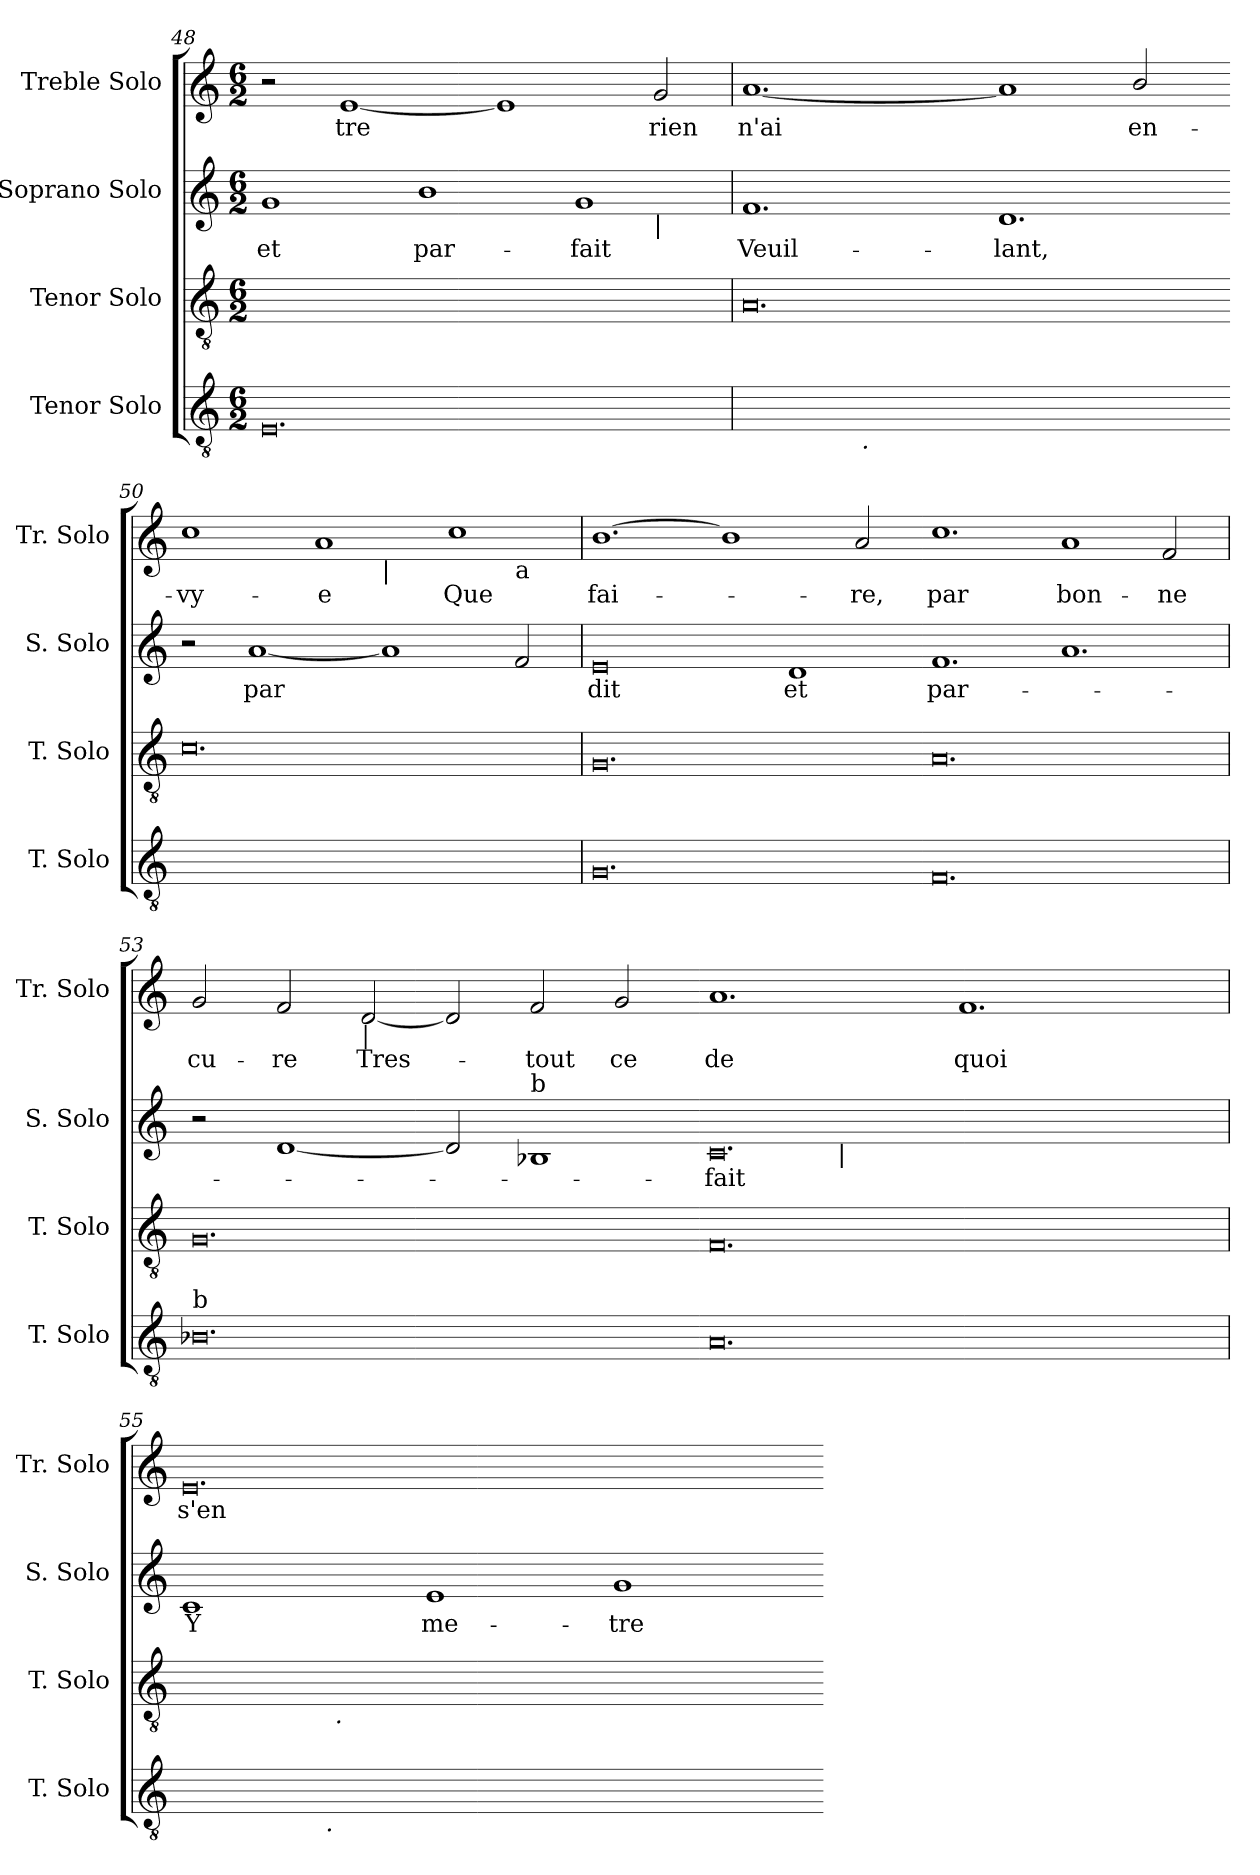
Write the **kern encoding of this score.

**kern	**kern	**kern	**text	**kern	**text
*part4	*part3	*part2	*part2	*part1	*part1
*staff4	*staff3	*staff2	*staff2	*staff1	*staff1
*I"Tenor Solo	*I"Tenor Solo	*I"Soprano Solo	*	*I"Treble Solo	*
*I'T. Solo	*I'T. Solo	*I'S. Solo	*	*I'Tr. Solo	*
*clefGv2	*clefGv2	*clefG2	*	*clefG2	*
*ITrd7c12	*ITrd7c12	*	*	*	*
*k[]	*k[]	*k[]	*	*k[]	*
*C:	*C:	*C:	*	*C:	*
*M6/2	*M6/2	*M6/2	*	*M6/2	*
=48	=48	=48	=48	=48	=48
!	!	!	!LO:LY:b:color=#000000	!	!
*	*	*^	*	*	*
0.EEi	0.BBiyy]	1gi	1ryy	et	2r	.
!	!	!	!	!	!	!LO:LY:b:color=#000000
.	.	.	.	.	[<1ei	-tre
!	!	!	!	!LO:LY:b:color=#000000	!	!
.	.	1bi	1.ryy	par-	.	.
.	.	.	.	.	1ei]	.
!	!	!	!	!LO:LY:b:color=#000000	!	!
.	.	1gi	.	-fait	.	.
!	!	!	!LO:TX:b:i:t=|	!	!	!
!	!	!	!	!	!	!LO:LY:b:color=#000000
.	.	.	2ryy	.	2gi/	rien
*	*	*v	*v	*	*	*
!!LO:PB:g=z
=49	=49	=49	=49	=49	=49
*	*	*^	*	*	*
!	!	!	!	!LO:LY:b:color=#000000	!	!
*	*	*v	*v	*	*	*
*	*	*^	*	*	*
!	!	!	!	!	!	!LO:LY:b:color=#000000
*^	*	*v	*v	*	*	*
[<0.FFiyy	4ryy	0.AAi	1.fi	Veuil-	[<1.ai	n'ai
.	8ryy	.	.	.	.	.
.	16ryy	.	.	.	.	.
.	64ryy	.	.	.	.	.
.	1024ryy	.	.	.	.	.
!	!LO:TX:b:i:t=.	!	!	!	!	!
.	1ryy	.	.	.	.	.
.	1ryy	.	.	.	.	.
!	!	!	!	!LO:LY:b:color=#000000	!	!
.	.	.	1.di	-lant,	1ai]	.
.	2ryy	.	.	.	.	.
!	!	!	!	!	!	!LO:LY:b:color=#000000
.	.	.	.	.	2bi/	en-
.	32ryy	.	.	.	.	.
.	128...ryy	.	.	.	.	.
*v	*v	*	*	*	*	*
=50-	=50-	=50-	=50-	=50-	=50-
*^	*	*	*	*	*
!	!	!	!	!	!	!LO:LY:b:color=#000000
*	*	*	*	*	*^	*
*v	*v	*	*	*	*	*^	*
0.FFiyy]	0.Ci	2r	.	1cci	1.ryy	1ryy	-vy-
!	!	!	!LO:LY:b:color=#000000	!	!	!	!
.	.	[<1ai	par	.	.	.	.
!	!	!	!	!	!	!	!LO:LY:b:color=#000000
.	.	.	.	1ai	.	1.ryy	-e
!	!	!	!	!	!LO:TX:b:i:t=|	!	!
.	.	1ai]	.	.	1.ryy	.	.
!	!	!	!	!	!	!	!LO:LY:b:color=#000000
.	.	.	.	1cci	.	.	Que
!	!	!	!	!	!	!LO:TX:b:t=a	!
.	.	2fi/	.	.	.	2ryy	.
*	*	*	*	*v	*v	*v	*
=51	=51	=51	=51	=51	=51
*	*	*	*	*^	*
*	*	*	*	*	*^	*
!	!	!	!LO:LY:b:color=#000000	!	!	!	!
*	*	*	*	*v	*v	*v	*
*	*	*	*	*^	*
*	*	*	*	*	*^	*
!	!	!	!	!	!	!	!LO:LY:b:color=#000000
*	*	*	*	*v	*v	*v	*
0.GGi	0.GGi	0ei	dit	[<1.bi	fai-
.	.	.	.	1bi]	.
!	!	!	!LO:LY:b:color=#000000	!	!
.	.	1di	et	.	.
!	!	!	!	!	!LO:LY:b:color=#000000
.	.	.	.	2ai/	-re,
=52-	=52-	=52-	=52-	=52-	=52-
!	!	!	!LO:LY:b:color=#000000	!	!
!	!	!	!	!	!LO:LY:b:color=#000000
0.FFi	0.AAi	1.fi	par-	1.cci	par
!	!	!	!	!	!LO:LY:b:color=#000000
.	.	1.ai	.	1ai	bon-
!	!	!	!	!	!LO:LY:b:color=#000000
.	.	.	.	2fi/	-ne
=53	=53	=53	=53	=53	=53
!LO:TX:a:t=b	!	!	!	!	!
!	!	!	!	!	!LO:LY:b:color=#000000
0.BB-i	0.GGi	2r	.	2gi/	cu-
!	!	!	!	!	!LO:LY:b:color=#000000
.	.	[<1di	.	2fi/	-re
!	!	!	!	!LO:TX:b:i:t=|	!
!	!	!	!	!	!LO:LY:b:color=#000000
.	.	.	.	[<2di/	Tres-
.	.	2di/]	.	2di/]	.
!	!	!LO:TX:a:t=b	!	!	!
!	!	!	!	!	!LO:LY:b:color=#000000
.	.	1B-i	.	2fi/	-tout
!	!	!	!	!	!LO:LY:b:color=#000000
.	.	.	.	2gi/	ce
=54-	=54-	=54-	=54-	=54-	=54-
!	!	!	!LO:LY:b:color=#000000	!	!
!	!	!	!	!	!LO:LY:b:color=#000000
*	*	*^	*	*	*
0.AAi	0.FFi	0.ci	2ryy	-fait	1.ai	de
.	.	.	16ryy	.	.	.
.	.	.	64ryy	.	.	.
.	.	.	128ryy	.	.	.
.	.	.	512ryy	.	.	.
!	!	!	!LO:TX:b:i:t=|	!	!	!
.	.	.	1ryy	.	.	.
!	!	!	!	!	!	!LO:LY:b:color=#000000
.	.	.	.	.	1.fi	quoi
.	.	.	1ryy	.	.	.
.	.	.	4ryy	.	.	.
.	.	.	8ryy	.	.	.
.	.	.	32ryy	.	.	.
.	.	.	256.ryy	.	.	.
*	*	*v	*v	*	*	*
!!LO:LB:g=z
=55	=55	=55	=55	=55	=55
*	*	*^	*	*	*
!	!	!	!	!LO:LY:b:color=#000000	!	!
*	*	*v	*v	*	*	*
*	*	*^	*	*	*
!	!	!	!	!	!	!LO:LY:b:color=#000000
*^	*^	*v	*v	*	*	*
[>0.Ciyy	4ryy	[<0.EEiyy	4ryy	1ci	Y	0.ei	s'en
.	8ryy	.	8...ryy	.	.	.	.
.	16ryy	.	.	.	.	.	.
.	32ryy	.	.	.	.	.	.
.	512.ryy	.	.	.	.	.	.
!	!LO:TX:b:i:t=.	!	!	!	!	!	!
.	1ryy	.	.	.	.	.	.
!	!	!	!LO:TX:b:i:t=.	!	!	!	!
.	.	.	1ryy	.	.	.	.
!	!	!	!	!	!LO:LY:b:color=#000000	!	!
.	.	.	.	1ei	me-	.	.
.	1ryy	.	.	.	.	.	.
.	.	.	1ryy	.	.	.	.
!	!	!	!	!	!LO:LY:b:color=#000000	!	!
.	.	.	.	1gi	-tre	.	.
.	2ryy	.	.	.	.	.	.
.	.	.	2ryy	.	.	.	.
.	64ryy	.	.	.	.	.	.
.	.	.	64ryy	.	.	.	.
.	128ryy	.	.	.	.	.	.
.	256ryy	.	.	.	.	.	.
.	1024ryy	.	.	.	.	.	.
*v	*v	*	*	*	*	*	*
*	*v	*v	*	*	*	*
=-	=-	=-	=-	=-	=-
*-	*-	*-	*-	*-	*-
